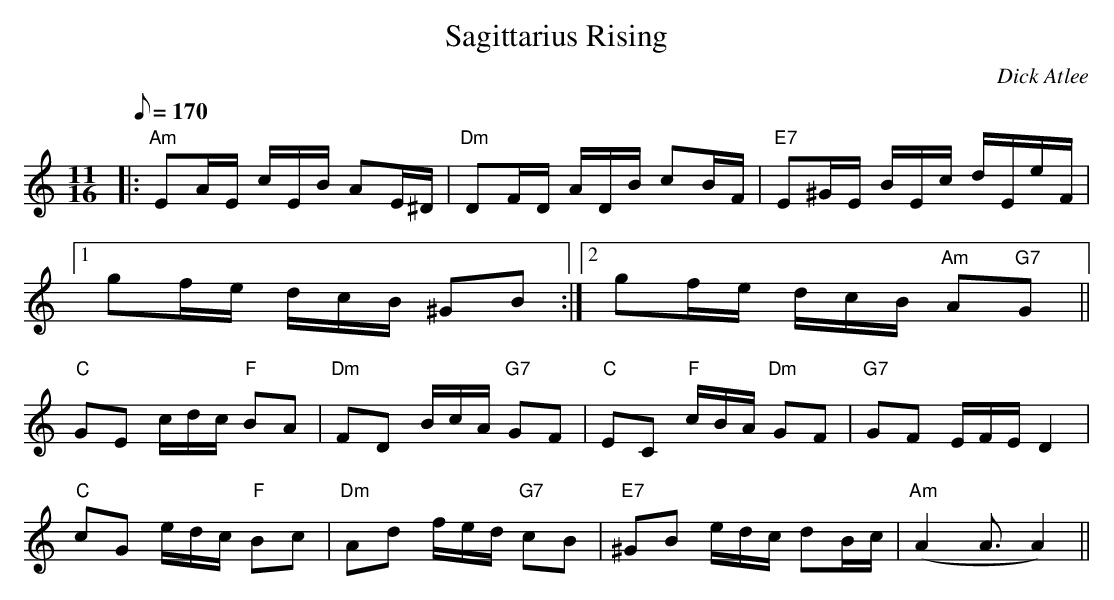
X:1
T:Sagittarius Rising
M:11/16
L:1/16
Q:1/8=170
C:Dick Atlee
K:Am
|: "Am" E2AE cEB A2E^D | "Dm" D2FD ADB c2BF | "E7" E2^GE BEc dEeF | !
[1 g2fe dcB ^G2B2 :|[2 g2fe dcB "Am" A2"G7"G2 || !
"C" G2E2 cdc "F" B2A2 | "Dm" F2D2 BcA "G7" G2F2 |
"C" E2C2 "F" cBA "Dm" G2F2 | "G7" G2F2 EFE D4 | !
"C" c2G2 edc "F" B2c2 | "Dm" A2d2 fed "G7" c2B2 |
"E7" ^G2B2 edc d2Bc | "Am" (A4 A3 A4) ||
